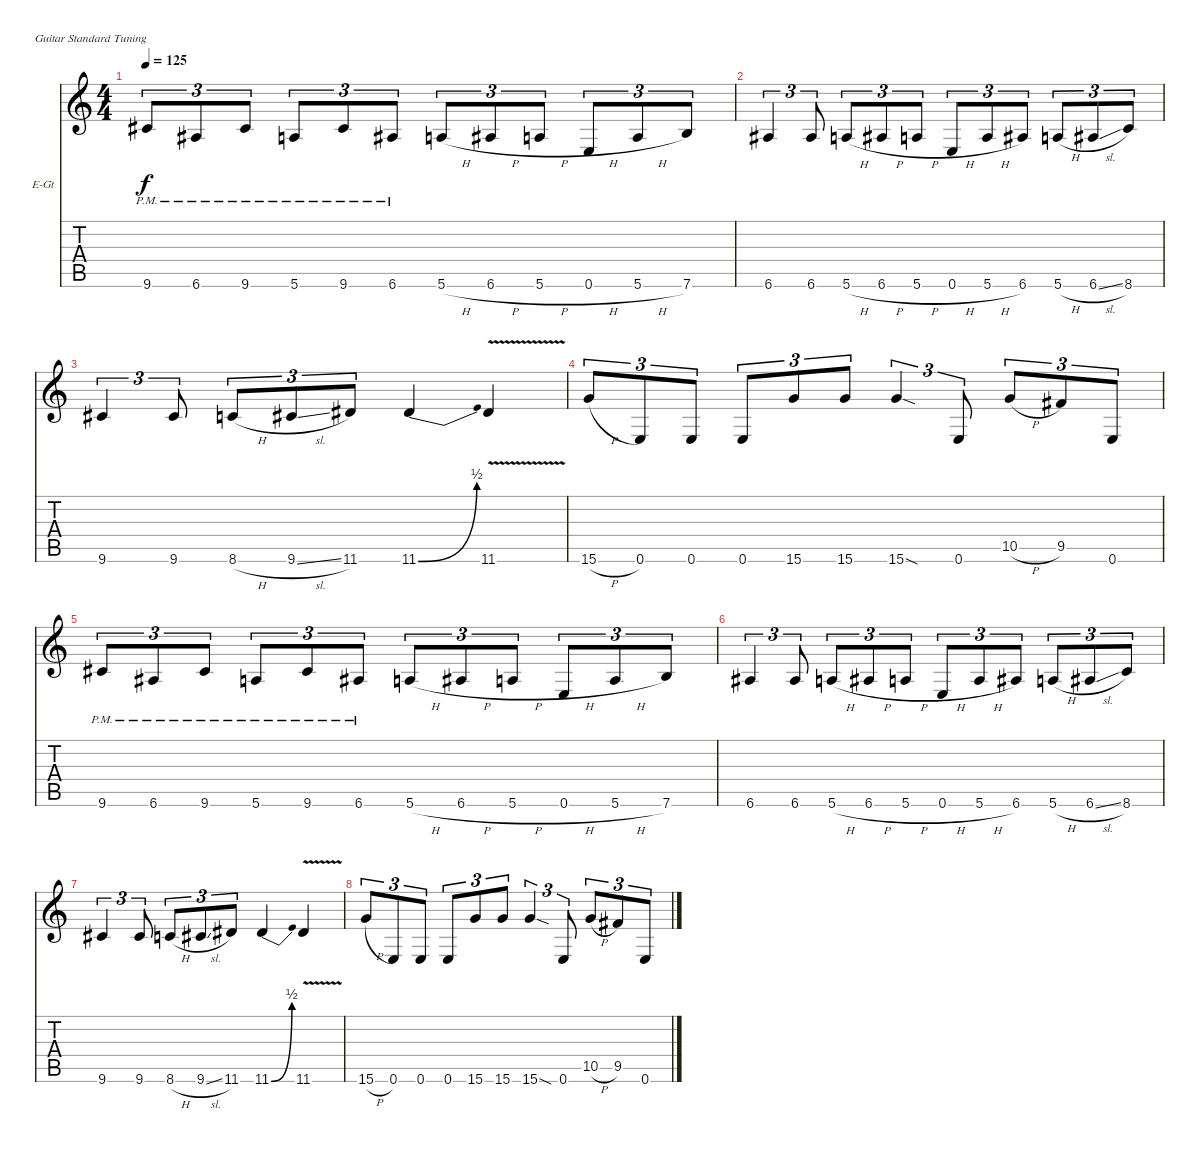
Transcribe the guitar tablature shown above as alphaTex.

\bracketExtendMode nobrackets
\firstSystemTrackNameOrientation horizontal
\otherSystemsTrackNameOrientation horizontal
\track ("Mikael Akerfeldt - Overdriven" "E-Gt") {instrument distortionguitar}
\staff {score tabs}
\tuning (E4 B3 G3 D3 A2 E2)
\ts (4 4)
\tempo 125
\clef g2
\ks c
9.6{pm}.8{tu (3 2) dy f} 6.6{pm}.8{tu (3 2)} 9.6{pm}.8{tu (3 2)} 5.6{pm}.8{tu (3 2)} 9.6{pm}.8{tu (3 2)} 6.6{pm}.8{tu (3 2)} 5.6{h}.8{tu (3 2)} 6.6{h}.8{tu (3 2)} 5.6{h}.8{tu (3 2)} 0.6{h}.8{tu (3 2)} 5.6{h}.8{tu (3 2)} 7.6.8{tu (3 2)} |
6.6.4{tu (3 2)} 6.6.8{tu (3 2)} 5.6{h}.8{tu (3 2)} 6.6{h}.8{tu (3 2)} 5.6{h}.8{tu (3 2)} 0.6{h}.8{tu (3 2)} 5.6{h}.8{tu (3 2)} 6.6.8{tu (3 2)} 5.6{h}.8{tu (3 2)} 6.6{sl}.8{tu (3 2)} 8.6.8{tu (3 2)} |
9.6.4{tu (3 2)} 9.6.8{tu (3 2)} 8.6{h}.8{tu (3 2)} 9.6{sl}.8{tu (3 2)} 11.6.8{tu (3 2)} 11.6{be (bend 0 0 60 2)}.4 11.6{v}.4 |
15.6{h}.8{tu (3 2)} 0.6.8{tu (3 2)} 0.6.8{tu (3 2)} 0.6.8{tu (3 2)} 15.6.8{tu (3 2)} 15.6.8{tu (3 2)} 15.6{sod}.4{tu (3 2)} 0.6.8{tu (3 2)} 10.5{h}.8{tu (3 2)} 9.5.8{tu (3 2)} 0.6.8{tu (3 2)} |
9.6{pm}.8{tu (3 2)} 6.6{pm}.8{tu (3 2)} 9.6{pm}.8{tu (3 2)} 5.6{pm}.8{tu (3 2)} 9.6{pm}.8{tu (3 2)} 6.6{pm}.8{tu (3 2)} 5.6{h}.8{tu (3 2)} 6.6{h}.8{tu (3 2)} 5.6{h}.8{tu (3 2)} 0.6{h}.8{tu (3 2)} 5.6{h}.8{tu (3 2)} 7.6.8{tu (3 2)} |
6.6.4{tu (3 2)} 6.6.8{tu (3 2)} 5.6{h}.8{tu (3 2)} 6.6{h}.8{tu (3 2)} 5.6{h}.8{tu (3 2)} 0.6{h}.8{tu (3 2)} 5.6{h}.8{tu (3 2)} 6.6.8{tu (3 2)} 5.6{h}.8{tu (3 2)} 6.6{sl}.8{tu (3 2)} 8.6.8{tu (3 2)} |
9.6.4{tu (3 2)} 9.6.8{tu (3 2)} 8.6{h}.8{tu (3 2)} 9.6{sl}.8{tu (3 2)} 11.6.8{tu (3 2)} 11.6{be (bend 0 0 60 2)}.4 11.6{v}.4 |
15.6{h}.8{tu (3 2)} 0.6.8{tu (3 2)} 0.6.8{tu (3 2)} 0.6.8{tu (3 2)} 15.6.8{tu (3 2)} 15.6.8{tu (3 2)} 15.6{sod}.4{tu (3 2)} 0.6.8{tu (3 2)} 10.5{h}.8{tu (3 2)} 9.5.8{tu (3 2)} 0.6.8{tu (3 2)}
